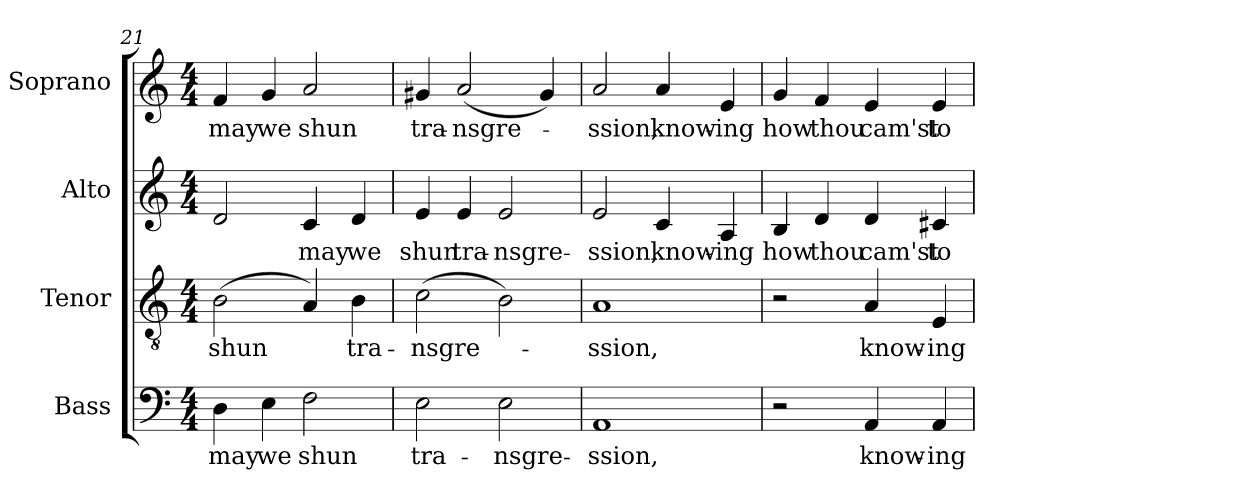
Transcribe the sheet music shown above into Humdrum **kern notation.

**kern	**text	**kern	**text	**kern	**text	**kern	**text
*part4	*part4	*part3	*part3	*part2	*part2	*part1	*part1
*staff4	*staff4	*staff3	*staff3	*staff2	*staff2	*staff1	*staff1
*I"Bass	*	*I"Tenor	*	*I"Alto	*	*I"Soprano	*
*I'B.	*	*I'T.	*	*I'A.	*	*I'S.	*
*clefF4	*	*clefGv2	*	*clefG2	*	*clefG2	*
*	*	*ITrd7c12	*	*	*	*	*
*k[]	*	*k[]	*	*k[]	*	*k[]	*
*C:	*	*C:	*	*C:	*	*C:	*
*M4/4	*	*M4/4	*	*M4/4	*	*M4/4	*
=21	=21	=21	=21	=21	=21	=21	=21
!	!LO:LY:b:color=#000000	!	!	!	!	!	!
!	!	!	!LO:LY:b:color=#000000	!	!	!	!
!	!	!	!	!	!	!	!LO:LY:b:color=#000000
4Di\	may	(2BBi\	shun	2di/	.	4fi/	may
!	!LO:LY:b:color=#000000	!	!	!	!	!	!
!	!	!	!	!	!	!	!LO:LY:b:color=#000000
4Ei\	we	.	.	.	.	4gi/	we
!	!LO:LY:b:color=#000000	!	!	!	!	!	!
!	!	!	!	!	!LO:LY:b:color=#000000	!	!
!	!	!	!	!	!	!	!LO:LY:b:color=#000000
2Fi\	shun	4AAi/)	.	4ci/	may	2ai/	shun
!	!	!	!LO:LY:b:color=#000000	!	!	!	!
!	!	!	!	!	!LO:LY:b:color=#000000	!	!
.	.	4BBi\	tra-	4di/	we	.	.
=22	=22	=22	=22	=22	=22	=22	=22
!	!LO:LY:b:color=#000000	!	!	!	!	!	!
!	!	!	!LO:LY:b:color=#000000	!	!	!	!
!	!	!	!	!	!LO:LY:b:color=#000000	!	!
!	!	!	!	!	!	!	!LO:LY:b:color=#000000
2Ei\	tra-	(2Ci\	-nsgre-	4ei/	shun	4g#Xi/	tra-
!	!	!	!	!	!LO:LY:b:color=#000000	!	!
!	!	!	!	!	!	!	!LO:LY:b:color=#000000
.	.	.	.	4ei/	tra-	(2ai/	-nsgre-
!	!LO:LY:b:color=#000000	!	!	!	!	!	!
!	!	!	!	!	!LO:LY:b:color=#000000	!	!
2Ei\	-nsgre-	2BBi\)	.	2ei/	-nsgre-	.	.
.	.	.	.	.	.	4g#i/)	.
=23	=23	=23	=23	=23	=23	=23	=23
!	!LO:LY:b:color=#000000	!	!	!	!	!	!
!	!	!	!LO:LY:b:color=#000000	!	!	!	!
!	!	!	!	!	!LO:LY:b:color=#000000	!	!
!	!	!	!	!	!	!	!LO:LY:b:color=#000000
1AAi	-ssion,	1AAi	-ssion,	2ei/	-ssion,	2ai/	-ssion,
!	!	!	!	!	!LO:LY:b:color=#000000	!	!
!	!	!	!	!	!	!	!LO:LY:b:color=#000000
.	.	.	.	4ci/	know-	4ai/	know-
!	!	!	!	!	!LO:LY:b:color=#000000	!	!
!	!	!	!	!	!	!	!LO:LY:b:color=#000000
.	.	.	.	4Ai/	-ing	4ei/	-ing
=24	=24	=24	=24	=24	=24	=24	=24
!	!	!	!	!	!LO:LY:b:color=#000000	!	!
!	!	!	!	!	!	!	!LO:LY:b:color=#000000
2r	.	2r	.	4Bi/	how	4gi/	how
!	!	!	!	!	!LO:LY:b:color=#000000	!	!
!	!	!	!	!	!	!	!LO:LY:b:color=#000000
.	.	.	.	4di/	thou	4fi/	thou
!	!LO:LY:b:color=#000000	!	!	!	!	!	!
!	!	!	!LO:LY:b:color=#000000	!	!	!	!
!	!	!	!	!	!LO:LY:b:color=#000000	!	!
!	!	!	!	!	!	!	!LO:LY:b:color=#000000
4AAi/	know-	4AAi/	know-	4di/	cam'st	4ei/	cam'st
!	!LO:LY:b:color=#000000	!	!	!	!	!	!
!	!	!	!LO:LY:b:color=#000000	!	!	!	!
!	!	!	!	!	!LO:LY:b:color=#000000	!	!
!	!	!	!	!	!	!	!LO:LY:b:color=#000000
4AAi/	-ing	4EEi/	-ing	4c#Xi/	to	4ei/	to
=	=	=	=	=	=	=	=
*-	*-	*-	*-	*-	*-	*-	*-
